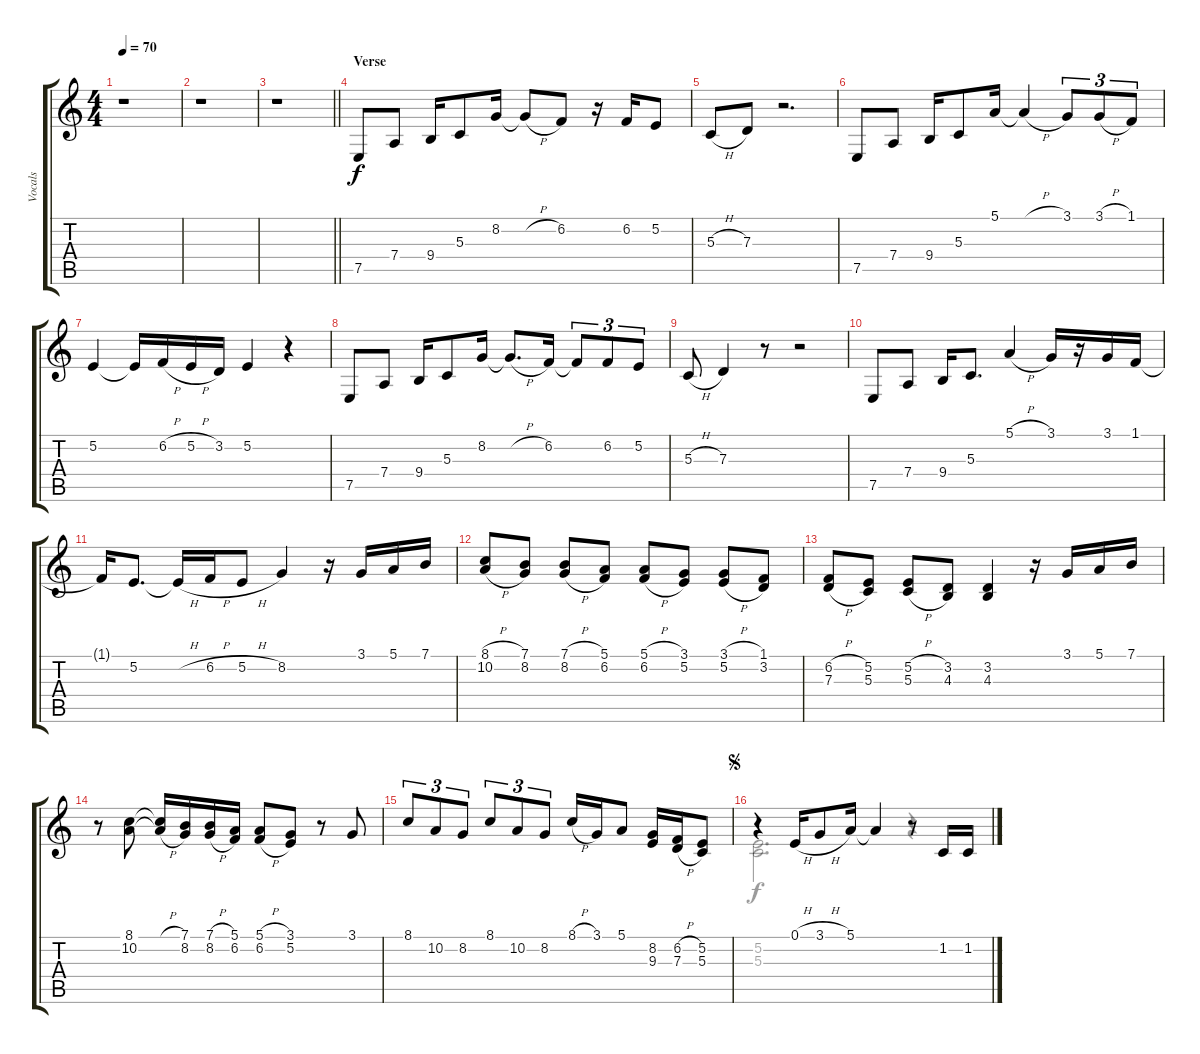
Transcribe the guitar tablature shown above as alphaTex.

\track ("Vocals" "Vocals") {instrument flute}
\staff {score tabs}
\tuning (E4 B3 G3 D3 A2 E2) {hide}
\voice
\ts (4 4)
\tempo 70
\clef g2
\ks c
r.1{dy f instrument flute} |
r.1 |
\barLineRight lightlight
r.1 |
\section ("" "Verse")
7.5.8 7.4.8 9.4.16 5.3.8 8.2.16 8.2{h t}.8 6.2.8 r.16 6.2.16 5.2.8 |
5.3{h}.8 7.3.8 r.2{d} |
7.5.8 7.4.8 9.4.16 5.3.8 5.1.16 5.1{h t}.4 3.1.8{tu (3 2)} 3.1{h}.8{tu (3 2)} 1.1.8{tu (3 2)} |
5.2.4 5.2{t}.16 6.2{h}.16 5.2{h}.16 3.2.16 5.2.4 r.4 |
7.5.8 7.4.8 9.4.16 5.3.8 8.2.16 8.2{h t}.8{d} 6.2.16 6.2{t}.8{tu (3 2)} 6.2.8{tu (3 2)} 5.2.8{tu (3 2)} |
5.3{h}.8 7.3.4 r.8 r.2 |
7.5.8 7.4.8 9.4.16 5.3.8{d} 5.1{h}.4 3.1.16 r.16 3.1.16 1.1.16 |
1.1{t}.16 5.2.8{d} 5.2{h t}.16 6.2{h}.16 5.2{h}.8 8.2.4 r.16 3.1.16 5.1.16 7.1.16 |
(8.1{h} 10.2{h}).8 (7.1 8.2).8 (7.1{h} 8.2{h}).8 (5.1 6.2).8 (5.1{h} 6.2{h}).8 (3.1 5.2).8 (3.1{h} 5.2{h}).8 (1.1 3.2).8 |
(6.2{h} 7.3{h}).8 (5.2 5.3).8 (5.2{h} 5.3{h}).8 (3.2 4.3).8 (3.2 4.3).4 r.16 3.1.16 5.1.16 7.1.16 |
r.8 (8.1 10.2).8 (8.1{h t} 10.2{h t}).16 (7.1 8.2).16 (7.1{h} 8.2{h}).16 (5.1 6.2).16 (5.1{h} 6.2{h}).8 (3.1 5.2).8 r.8 3.1.8 |
8.1.8{tu (3 2)} 10.2.8{tu (3 2)} 8.2.8{tu (3 2)} 8.1.8{tu (3 2)} 10.2.8{tu (3 2)} 8.2.8{tu (3 2)} 8.1{h}.16 3.1.16 5.1.8 (8.2 9.3).16 (6.2{h} 7.3{h}).16 (5.2 5.3).8 |
\jump segno
r.4 0.1{h}.16 3.1{h}.8 5.1.16 5.1{t}.4 r.8 1.2.16 1.2.16
\voice
\clef g2
\ottava regular
\simile none
\ks c
|
|
\barLineRight lightlight
|
|
|
|
|
|
|
|
|
|
|
|
|
(5.2 5.3).2{d} r.4
